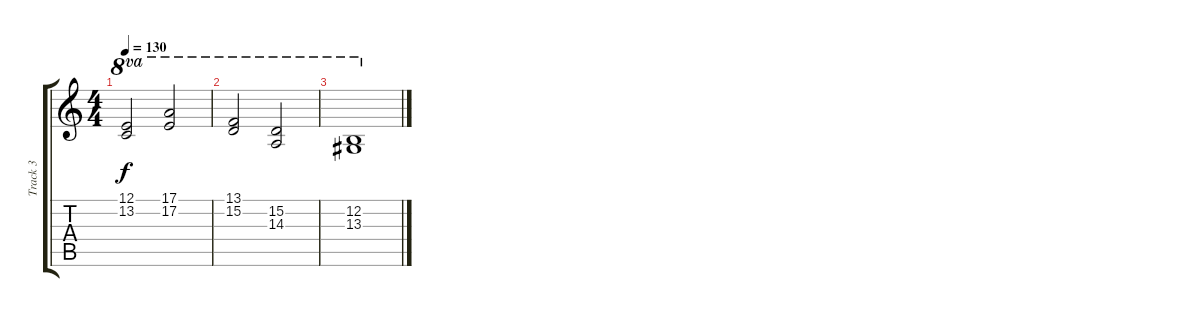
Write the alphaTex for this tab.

\track ("Track 3" "Track 3") {instrument flute}
\staff {score tabs}
\tuning (E4 B3 G3 D3 A2 E2) {hide}
\ts (4 4)
\tempo 130
\clef g2
\ks aminor
(12.1 13.2).2{ot 8va dy f} (17.1 17.2).2{ot 8va} |
(13.1 15.2).2{ot 8va} (15.2 14.3).2{ot 8va} |
(12.2 13.3).1{ot 8va}
